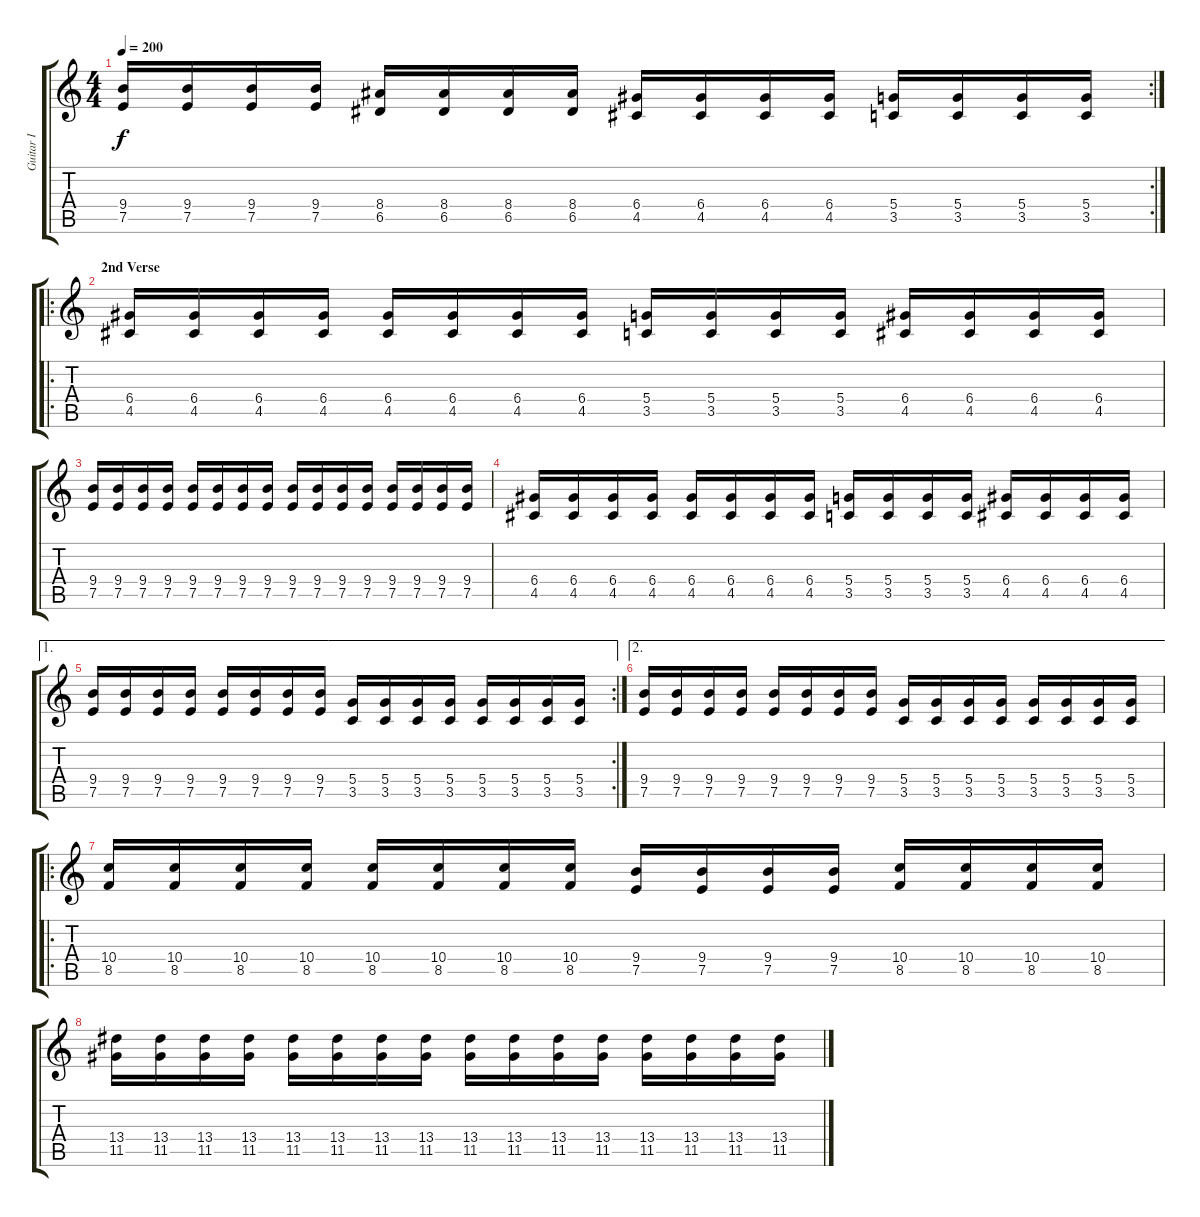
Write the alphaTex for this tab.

\track ("Guitar I" "Guitar I") {instrument distortionguitar}
\staff {score tabs}
\tuning (E4 B3 G3 D3 A2 E2) {hide}
\rc 2
\ts (4 4)
\tempo 200
\clef g2
\ks c
(9.4 7.5).16{dy f} (9.4 7.5).16 (9.4 7.5).16 (9.4 7.5).16 (8.4 6.5).16 (8.4 6.5).16 (8.4 6.5).16 (8.4 6.5).16 (6.4 4.5).16 (6.4 4.5).16 (6.4 4.5).16 (6.4 4.5).16 (5.4 3.5).16 (5.4 3.5).16 (5.4 3.5).16 (5.4 3.5).16 |
\ro
\section ("" "2nd Verse")
(6.4 4.5).16 (6.4 4.5).16 (6.4 4.5).16 (6.4 4.5).16 (6.4 4.5).16 (6.4 4.5).16 (6.4 4.5).16 (6.4 4.5).16 (5.4 3.5).16 (5.4 3.5).16 (5.4 3.5).16 (5.4 3.5).16 (6.4 4.5).16 (6.4 4.5).16 (6.4 4.5).16 (6.4 4.5).16 |
(9.4 7.5).16 (9.4 7.5).16 (9.4 7.5).16 (9.4 7.5).16 (9.4 7.5).16 (9.4 7.5).16 (9.4 7.5).16 (9.4 7.5).16 (9.4 7.5).16 (9.4 7.5).16 (9.4 7.5).16 (9.4 7.5).16 (9.4 7.5).16 (9.4 7.5).16 (9.4 7.5).16 (9.4 7.5).16 |
(6.4 4.5).16 (6.4 4.5).16 (6.4 4.5).16 (6.4 4.5).16 (6.4 4.5).16 (6.4 4.5).16 (6.4 4.5).16 (6.4 4.5).16 (5.4 3.5).16 (5.4 3.5).16 (5.4 3.5).16 (5.4 3.5).16 (6.4 4.5).16 (6.4 4.5).16 (6.4 4.5).16 (6.4 4.5).16 |
\ae 1
\rc 2
(9.4 7.5).16 (9.4 7.5).16 (9.4 7.5).16 (9.4 7.5).16 (9.4 7.5).16 (9.4 7.5).16 (9.4 7.5).16 (9.4 7.5).16 (5.4 3.5).16 (5.4 3.5).16 (5.4 3.5).16 (5.4 3.5).16 (5.4 3.5).16 (5.4 3.5).16 (5.4 3.5).16 (5.4 3.5).16 |
\ae 2
(9.4 7.5).16 (9.4 7.5).16 (9.4 7.5).16 (9.4 7.5).16 (9.4 7.5).16 (9.4 7.5).16 (9.4 7.5).16 (9.4 7.5).16 (5.4 3.5).16 (5.4 3.5).16 (5.4 3.5).16 (5.4 3.5).16 (5.4 3.5).16 (5.4 3.5).16 (5.4 3.5).16 (5.4 3.5).16 |
\ro
(10.4 8.5).16 (10.4 8.5).16 (10.4 8.5).16 (10.4 8.5).16 (10.4 8.5).16 (10.4 8.5).16 (10.4 8.5).16 (10.4 8.5).16 (9.4 7.5).16 (9.4 7.5).16 (9.4 7.5).16 (9.4 7.5).16 (10.4 8.5).16 (10.4 8.5).16 (10.4 8.5).16 (10.4 8.5).16 |
(13.4 11.5).16 (13.4 11.5).16 (13.4 11.5).16 (13.4 11.5).16 (13.4 11.5).16 (13.4 11.5).16 (13.4 11.5).16 (13.4 11.5).16 (13.4 11.5).16 (13.4 11.5).16 (13.4 11.5).16 (13.4 11.5).16 (13.4 11.5).16 (13.4 11.5).16 (13.4 11.5).16 (13.4 11.5).16
